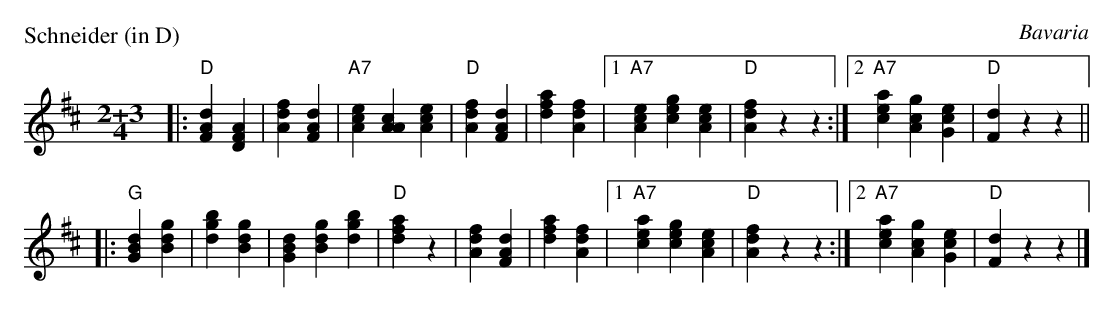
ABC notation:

X:1
P: Schneider (in D)
O: Bavaria
M: 2+3/4
L: 1/4
K: D
|: "D"[dAF] [AFD] | [fdA] [dAF] | "A7"[ecA] [cAA] [ecA] | "D"[fdA] [dAF] | [afd] [fdA] \
|1 "A7"[ecA] [gec] [ecA] | "D"[fdA] z z :|2 "A7"[aec] [gcA] [ecG] | "D"[dF] z z ||
|: "G"[dBG] [gdB] | [bgd] [gdB] | [dBG] [gdB] [bgd] | "D"[afd] z | [fdA] [dAF] | [afd] [fdA] \
|1 "A7"[aec] [gec] [ecA] | "D"[fdA] z z :|2 "A7"[aec] [gcA] [ecG] | "D"[dF] z z |]
